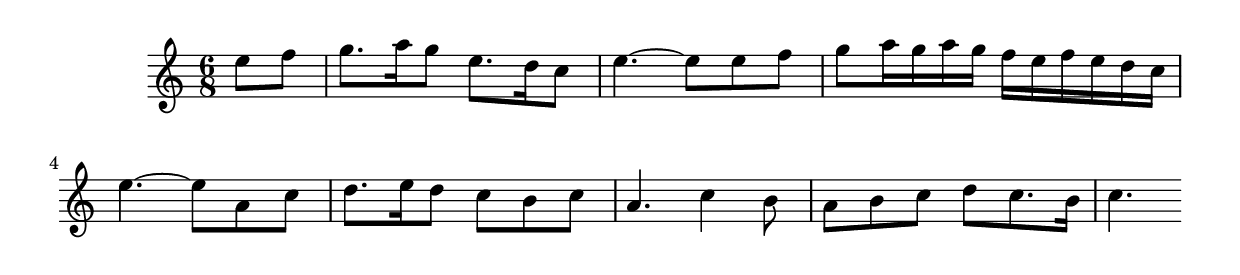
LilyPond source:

\version "2.19.49"
%{\header {
  title = "Scheherezade (theme from third movement)"
  composer = "Nikolai Rimsky-Korsakov"
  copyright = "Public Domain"
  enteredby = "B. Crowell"
}%}
\score{{\key c \major
    \time 6/8
    %{\tempo 8=160
    %}\relative e'' {
\partial 4
e8 f | g8. a16 g8 e8. d16 c8 | e4.~ e8 e f | g8 a16 g a g f e f e d c | e4.~ e8 a, c | 
d8. e16 d8 c b c | a4. c4 b8 | a8 b c d c8. b16 | c4.
}
}}